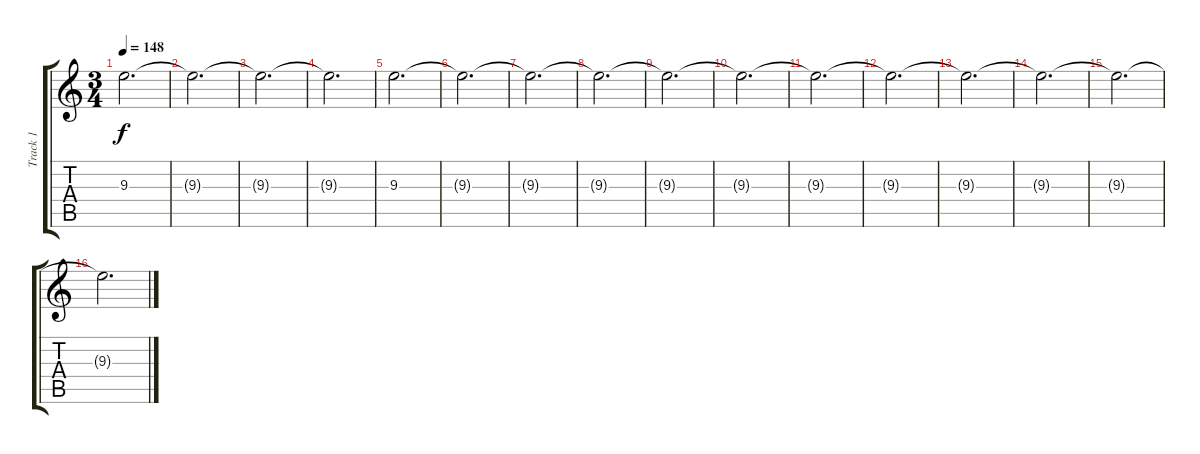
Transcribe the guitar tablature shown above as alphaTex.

\track ("Track 1" "Track 1") {instrument overdrivenguitar}
\staff {score tabs}
\tuning (E4 B3 G3 D3 A2 E2) {hide}
\ts (3 4)
\tempo 148
\clef g2
\ks c
9.3{t}.2{d dy f} |
9.3{t}.2{d volume 10} |
9.3{t}.2{d} |
9.3{t}.2{d} |
9.3.2{d volume 14 instrument overdrivenguitar} |
9.3{t}.2{d} |
9.3{t}.2{d} |
9.3{t}.2{d} |
9.3{t}.2{d} |
9.3{t}.2{d} |
9.3{t}.2{d} |
9.3{t}.2{d} |
9.3{t}.2{d} |
9.3{t}.2{d} |
9.3{t}.2{d} |
9.3{t}.2{d}
